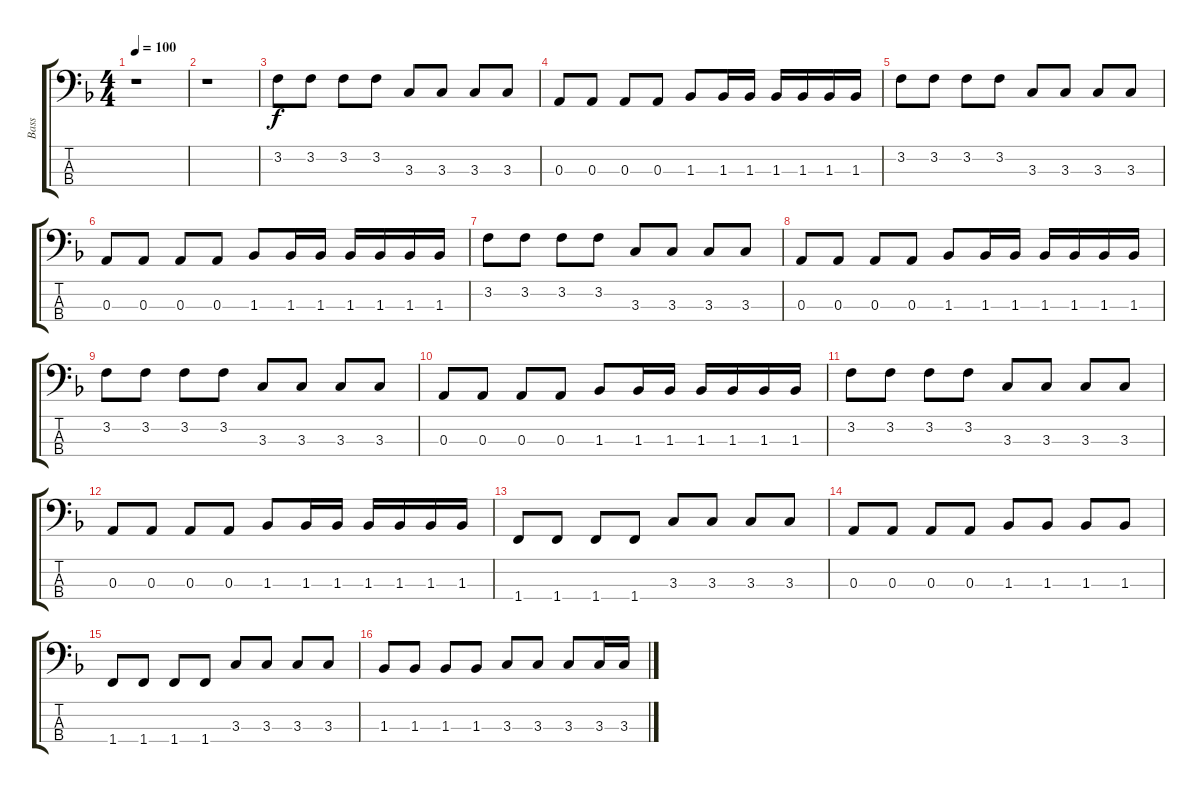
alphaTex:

\track ("Bass" "Bass") {instrument electricbassfinger}
\staff {score tabs}
\tuning (G2 D2 A1 E1) {hide}
\ts (4 4)
\tempo 100
\clef f4
\ks f
r.1{dy f instrument electricbassfinger} |
r.1 |
3.2.8 3.2.8 3.2.8 3.2.8 3.3.8 3.3.8 3.3.8 3.3.8 |
0.3.8 0.3.8 0.3.8 0.3.8 1.3.8 1.3.16 1.3.16 1.3.16 1.3.16 1.3.16 1.3.16 |
3.2.8 3.2.8 3.2.8 3.2.8 3.3.8 3.3.8 3.3.8 3.3.8 |
0.3.8 0.3.8 0.3.8 0.3.8 1.3.8 1.3.16 1.3.16 1.3.16 1.3.16 1.3.16 1.3.16 |
3.2.8 3.2.8 3.2.8 3.2.8 3.3.8 3.3.8 3.3.8 3.3.8 |
0.3.8 0.3.8 0.3.8 0.3.8 1.3.8 1.3.16 1.3.16 1.3.16 1.3.16 1.3.16 1.3.16 |
3.2.8 3.2.8 3.2.8 3.2.8 3.3.8 3.3.8 3.3.8 3.3.8 |
0.3.8 0.3.8 0.3.8 0.3.8 1.3.8 1.3.16 1.3.16 1.3.16 1.3.16 1.3.16 1.3.16 |
3.2.8 3.2.8 3.2.8 3.2.8 3.3.8 3.3.8 3.3.8 3.3.8 |
0.3.8 0.3.8 0.3.8 0.3.8 1.3.8 1.3.16 1.3.16 1.3.16 1.3.16 1.3.16 1.3.16 |
1.4.8 1.4.8 1.4.8 1.4.8 3.3.8 3.3.8 3.3.8 3.3.8 |
0.3.8 0.3.8 0.3.8 0.3.8 1.3.8 1.3.8 1.3.8 1.3.8 |
1.4.8 1.4.8 1.4.8 1.4.8 3.3.8 3.3.8 3.3.8 3.3.8 |
1.3.8 1.3.8 1.3.8 1.3.8 3.3.8 3.3.8 3.3.8 3.3.16 3.3.16
